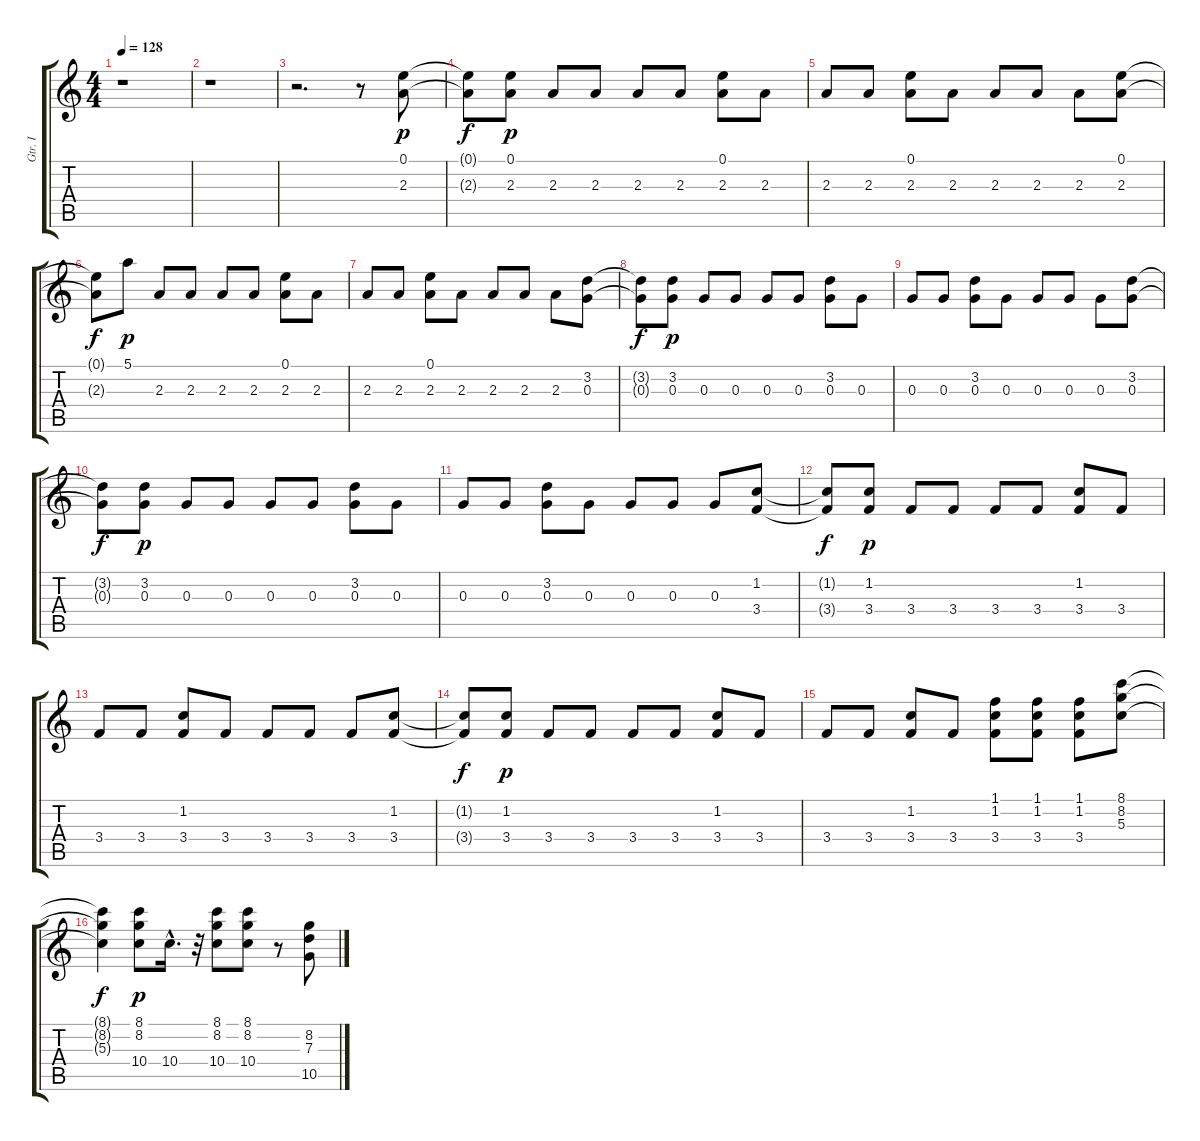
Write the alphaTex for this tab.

\track ("Gtr. I" "Gtr. I") {instrument overdrivenguitar}
\staff {score tabs}
\tuning (E4 B3 G3 D3 A2 E2) {hide}
\ts (4 4)
\tempo 128
\clef g2
\ks c
r.1{dy p} |
r.1 |
r.2{d} r.8 (0.1 2.3).8 |
(0.1{t} 2.3{t}).8{dy f} (0.1 2.3).8{dy p} 2.3.8 2.3.8 2.3.8 2.3.8 (0.1 2.3).8 2.3.8 |
2.3.8 2.3.8 (0.1 2.3).8 2.3.8 2.3.8 2.3.8 2.3.8 (0.1 2.3).8 |
(0.1{t} 2.3{t}).8{dy f} 5.1.8{dy p} 2.3.8 2.3.8 2.3.8 2.3.8 (0.1 2.3).8 2.3.8 |
2.3.8 2.3.8 (0.1 2.3).8 2.3.8 2.3.8 2.3.8 2.3.8 (3.2 0.3).8 |
(3.2{t} 0.3{t}).8{dy f} (3.2 0.3).8{dy p} 0.3.8 0.3.8 0.3.8 0.3.8 (3.2 0.3).8 0.3.8 |
0.3.8 0.3.8 (3.2 0.3).8 0.3.8 0.3.8 0.3.8 0.3.8 (3.2 0.3).8 |
(3.2{t} 0.3{t}).8{dy f} (3.2 0.3).8{dy p} 0.3.8 0.3.8 0.3.8 0.3.8 (3.2 0.3).8 0.3.8 |
0.3.8 0.3.8 (3.2 0.3).8 0.3.8 0.3.8 0.3.8 0.3.8 (1.2 3.4).8 |
(1.2{t} 3.4{t}).8{dy f} (1.2 3.4).8{dy p} 3.4.8 3.4.8 3.4.8 3.4.8 (1.2 3.4).8 3.4.8 |
3.4.8 3.4.8 (1.2 3.4).8 3.4.8 3.4.8 3.4.8 3.4.8 (1.2 3.4).8 |
(1.2{t} 3.4{t}).8{dy f} (1.2 3.4).8{dy p} 3.4.8 3.4.8 3.4.8 3.4.8 (1.2 3.4).8 3.4.8 |
3.4.8 3.4.8 (1.2 3.4).8 3.4.8 (1.1 1.2 3.4).8 (1.1 1.2 3.4).8 (1.1 1.2 3.4).8 (8.1 8.2 5.3).8 |
(8.1{t} 8.2{t} 5.3{t}).4{dy f} (8.1 8.2 10.4).8{dy p} 10.4{hac}.16{d} r.32 (8.1 8.2 10.4).8 (8.1 8.2 10.4).8 r.8 (8.2 7.3 10.5).8
